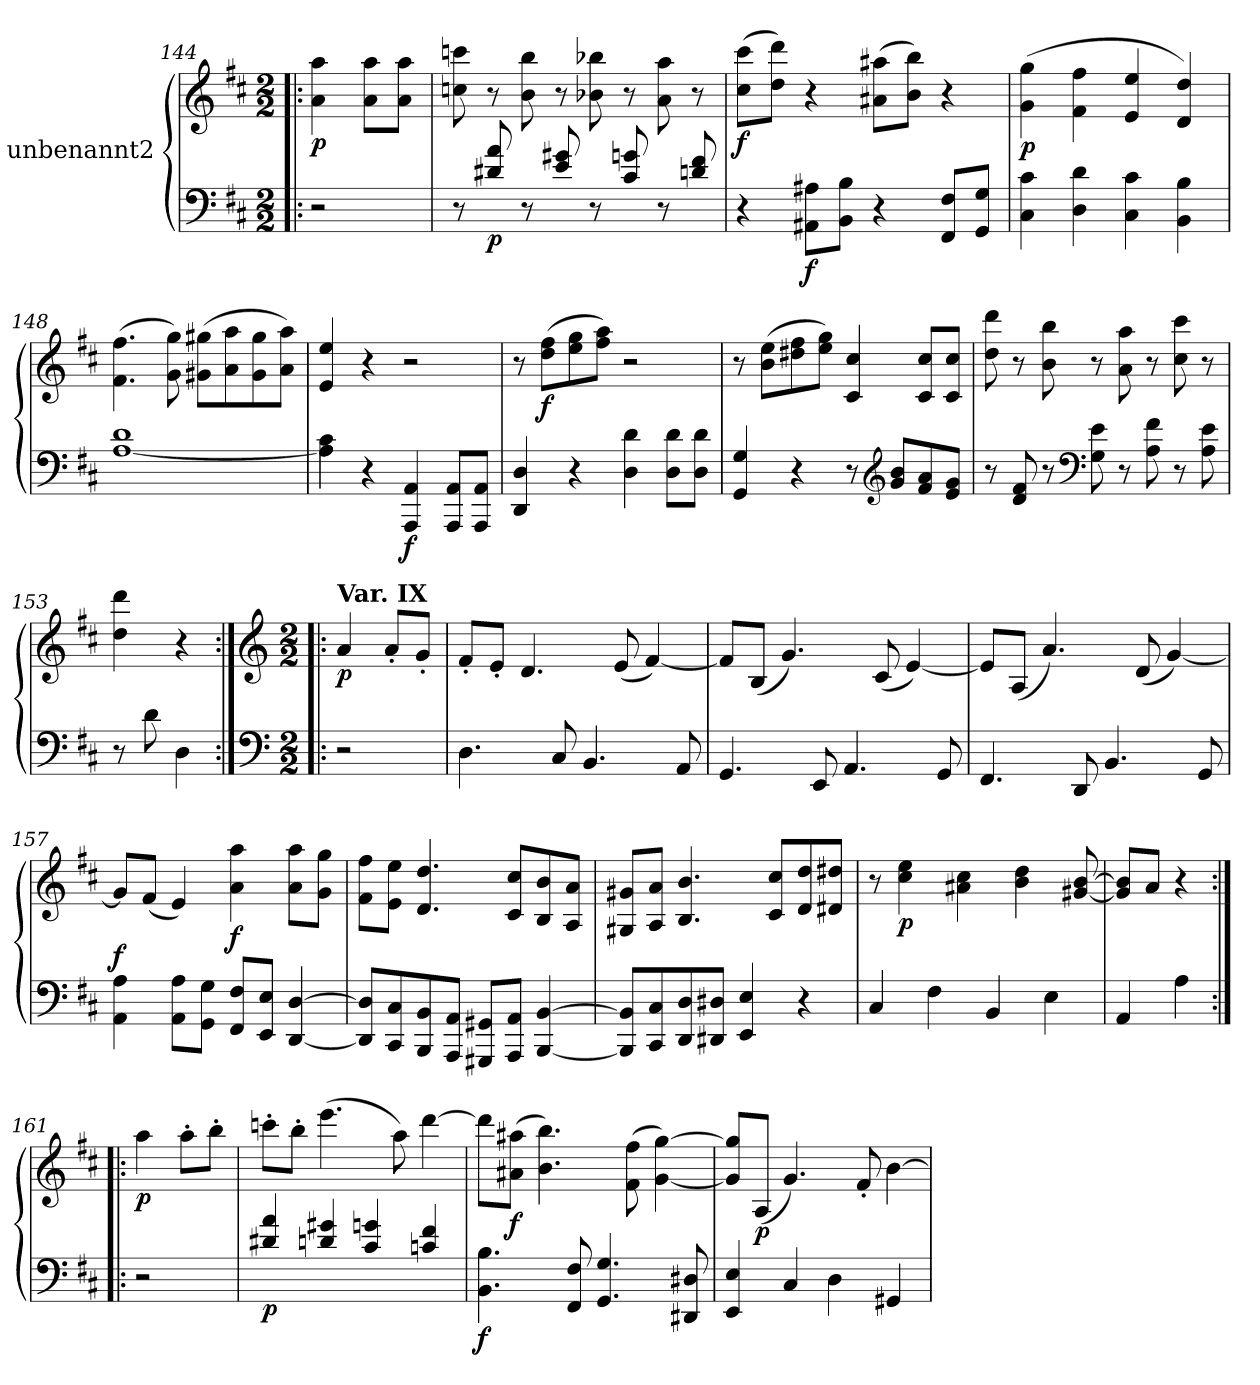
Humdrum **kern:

**kern	**kern	**dynam
*part1	*part1	*part1
*staff2	*staff1	*staff1/2
*I"unbenannt2	*	*
*clefF4	*clefG2	*
*k[f#c#]	*k[f#c#]	*
*M2/2	*M2/2	*
=144X17!|:	=144X17!|:	=144X17!|:
!	!	!LO:DY:b
2r	4a\ 4aa\	p
.	8a\ 8aa\L	.
.	8a\ 8aa\J	.
=145	=145	=145
8r	8ccn\ 8cccn\	.
!	!	!LO:DY:b=2
8d#X/ 8a/	8r	p
8r	8b\ 8bb\	.
8e/ 8g#X/	8r	.
8r	8b-X\ 8bb-X\	.
8c#/ 8gn/	8r	.
8r	8a\ 8aa\	.
8dn/ 8f#/	8r	.
!!LO:LB:g=z
=146	=146	=146
!	!	!LO:DY:b
4r	(>8cc#\ 8ccc#\L	f
.	8dd\ 8ddd\J)	.
!	!	!LO:DY:b=2
8AA#X\ 8A#X\L	4r	f
8BB\ 8B\J	.	.
4r	(>8a#X\ 8aa#X\L	.
.	8b\ 8bb\J)	.
8FF#/ 8F#/L	4r	.
8GG/ 8G/J	.	.
=147	=147	=147
!	!	!LO:DY:b
4C#\ 4c#\	(>4g\ 4gg\	p
4D\ 4d\	4f#\ 4ff#\	.
4C#\ 4c#\	4e/ 4ee/	.
4BB\ 4B\	4d/ 4dd/)	.
=148	=148	=148
*^	*	*
1d	[1A	(>4.f#\ 4.ff#\	.
.	.	8g\ 8gg\)	.
.	.	(>8g#X\ 8gg#X\L	.
.	.	8a\ 8aa\	.
.	.	8g#\ 8gg#\	.
.	.	8a\ 8aa\J)	.
=149	=149	=149	=149
4A\ 4c#\	4A\]	4e/ 4ee/	.
4r	2.ryy	4r	.
!	!	!	!LO:DY:b=2
4AAA/ 4AA/	.	2r	f
8AAA/ 8AA/L	.	.	.
8AAA/ 8AA/J	.	.	.
*v	*v	*	*
!!LO:PB:g=z
=150	=150	=150
4DD/ 4D/	8r	.
!	!	!LO:DY:b
.	(>8dd\ 8ff#\L	f
4r	8ee\ 8gg\	.
.	8ff#\ 8aa\J)	.
4D\ 4d\	2r	.
8D\ 8d\L	.	.
8D\ 8d\J	.	.
=151	=151	=151
4GG/ 4G/	8r	.
.	(>8b\ 8ee\L	.
4r	8dd#X\ 8ff#\	.
.	8ee\ 8gg\J)	.
8r	4c#/ 4cc#/	.
*clefG2	*	*
8g/ 8b/L	.	.
8f#/ 8a/	8c#/ 8cc#/L	.
8e/ 8g/J	8c#/ 8cc#/J	.
=152	=152	=152
8r	8dd\ 8ddd\	.
8d/ 8f#/	8r	.
8r	8b\ 8bb\	.
*clefF4	*	*
8G\ 8e\	8r	.
8r	8a\ 8aa\	.
8A\ 8f#\	8r	.
8r	8cc#\ 8ccc#\	.
8A\ 8e\	8r	.
=153	=153	=153
8r	4dd\ 4ddd\	.
8d\	.	.
4D\	4r	.
!!LO:LB:g=z
=153X18:|!|:	=153X18:|!|:	=153X18:|!|:
*clefF4	*clefG2	*
*M2/2	*M2/2	*
!	!LO:TX:a:B:t=Var. IX	!
!	!	!LO:DY:b
2r	4a/	p
.	8a'/L	.
.	8g'/J	.
=154	=154	=154
4.D\	8f#'/L	.
.	8e'/J	.
.	4.d/	.
8C#/	.	.
4.BB/	.	.
.	(<8e/	.
.	[4f#/)	.
8AA/	.	.
=155	=155	=155
4.GG/	8f#/L]	.
.	(<8B/J	.
.	4.g/)	.
8EE/	.	.
4.AA/	.	.
.	(<8c#/	.
.	[4e/)	.
8GG/	.	.
=156	=156	=156
4.FF#/	8e/L]	.
.	(<8A/J	.
.	4.a/)	.
8DD/	.	.
4.BB/	.	.
.	(<8d/	.
.	[4g/)	.
8GG/	.	.
!!LO:LB:g=z
=157	=157	=157
!	!	!LO:DY:a=2
4AA\ 4A\	8g/L]	f
.	(<8f#/J	.
8AA\ 8A\L	4e/)	.
8GG\ 8G\J	.	.
!	!	!LO:DY:b
8FF#/ 8F#/L	4a\ 4aa\	f
8EE/ 8E/J	.	.
[4DD/ [4D/	8a\ 8aa\L	.
.	8g\ 8gg\J	.
=158	=158	=158
8DD/] 8D/]L	8f#\ 8ff#\L	.
8CC#/ 8C#/	8e\ 8ee\J	.
8BBB/ 8BB/	4.d/ 4.dd/	.
8AAA/ 8AA/J	.	.
8GGG#X/ 8GG#X/L	.	.
8AAA/ 8AA/J	8c#/ 8cc#/L	.
[4BBB/ [4BB/	8B/ 8b/	.
.	8A/ 8a/J	.
=159	=159	=159
8BBB/] 8BB/]L	8G#X/ 8g#X/L	.
8CC#/ 8C#/	8A/ 8a/J	.
8DD/ 8D/	4.B/ 4.b/	.
8DD#X/ 8D#X/J	.	.
4EE/ 4E/	.	.
.	8c#/ 8cc#/L	.
4r	8d/ 8dd/	.
.	8d#X/ 8dd#X/J	.
!!LO:LB:g=z
=160	=160	=160
4C#/	8r	.
!	!	!LO:DY:b
.	4cc#\ 4ee\	p
4F#\	.	.
.	4a#X\ 4cc#\	.
4BB/	.	.
.	4b\ 4dd\	.
4E\	.	.
.	[8g#X/ [8b/	.
=161	=161	=161
4AA/	8g#/] 8b/]L	.
.	8a/J	.
4A\	4r	.
=161X19:|!|:	=161X19:|!|:	=161X19:|!|:
!	!	!LO:DY:b
2r	4aa\	p
.	8aa'\L	.
.	8bb'\J	.
=162	=162	=162
!	!	!LO:DY:b=2
4d#X/ 4a/	8cccn'\L	p
.	8bb'\J	.
4dn/ 4g#X/	(>4.eee\	.
4c#/ 4gn/	.	.
.	8aa\)	.
4cn/ 4f#/	[4ddd\	.
=163	=163	=163
!	!	!LO:DY:b=2
4.BB\ 4.B\	8ddd\L]	f
!	!	!LO:DY:b
.	(>8a#X\ 8aa#X\J	f
.	4.b\ 4.bb\)	.
8FF#/ 8F#/	.	.
4.GG/ 4.G/	.	.
.	(>8f#\ 8ff#\	.
.	[4g\ [4gg\)	.
8DD#X/ 8D#X/	.	.
!!LO:LB:g=z
=164	=164	=164
4EE/ 4E/	8g/] 8gg/]L	.
!	!	!LO:DY:b
.	(<8A/J	p
4C#/	4.g/)	.
4D\	.	.
.	8f#'/	.
4GG#X/	[4b\	.
=	=	=
*-	*-	*-
